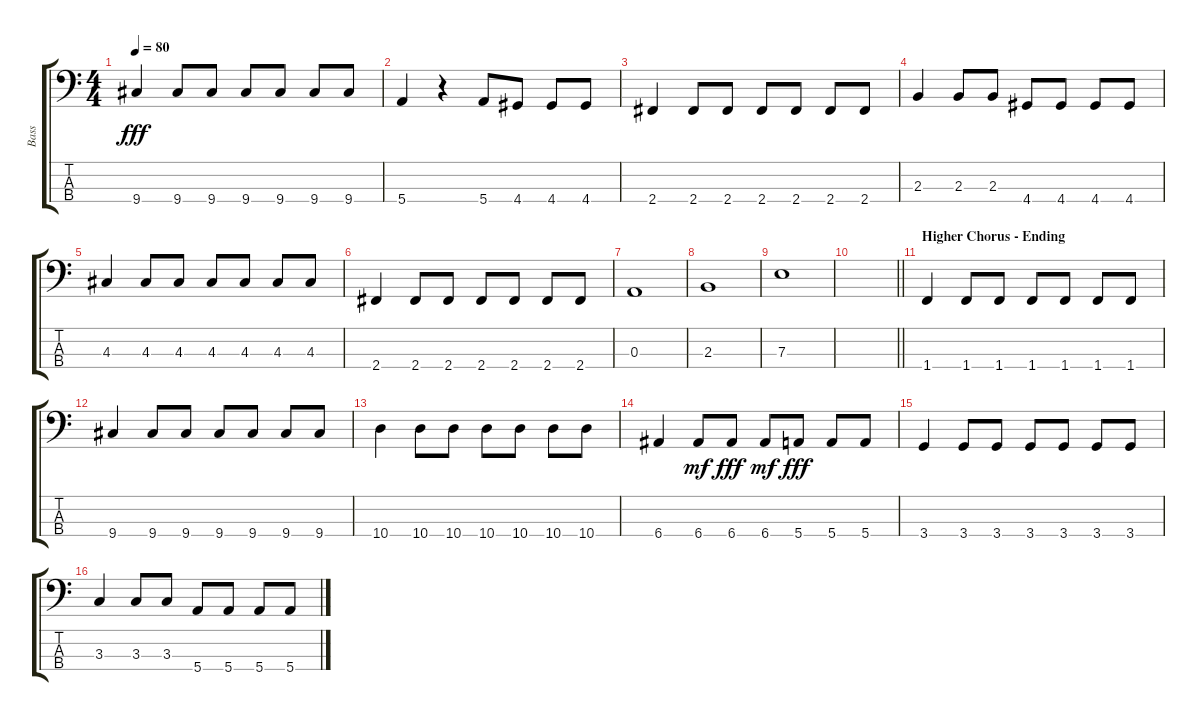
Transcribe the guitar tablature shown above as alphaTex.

\track ("Bass" "Bass") {instrument electricbassfinger}
\staff {score tabs}
\tuning (G2 D2 A1 E1) {hide}
\ts (4 4)
\tempo 80
\clef f4
\ks c
9.4.4{dy fff} 9.4.8 9.4.8 9.4.8 9.4.8 9.4.8 9.4.8 |
5.4.4 r.4 5.4.8 4.4.8 4.4.8 4.4.8 |
2.4.4 2.4.8 2.4.8 2.4.8 2.4.8 2.4.8 2.4.8 |
2.3.4 2.3.8 2.3.8 4.4.8 4.4.8 4.4.8 4.4.8 |
4.3.4 4.3.8 4.3.8 4.3.8 4.3.8 4.3.8 4.3.8 |
2.4.4 2.4.8 2.4.8 2.4.8 2.4.8 2.4.8 2.4.8 |
0.3.1 |
2.3.1 |
7.3.1 |
\barLineRight lightlight
|
\section ("" "Higher Chorus - Ending")
1.4.4 1.4.8 1.4.8 1.4.8 1.4.8 1.4.8 1.4.8 |
9.4.4 9.4.8 9.4.8 9.4.8 9.4.8 9.4.8 9.4.8 |
10.4.4 10.4.8 10.4.8 10.4.8 10.4.8 10.4.8 10.4.8 |
6.4.4 6.4.8{dy mf} 6.4.8{dy fff} 6.4.8{dy mf} 5.4.8{dy fff} 5.4.8 5.4.8 |
3.4.4 3.4.8 3.4.8 3.4.8 3.4.8 3.4.8 3.4.8 |
3.3.4 3.3.8 3.3.8 5.4.8 5.4.8 5.4.8 5.4.8
